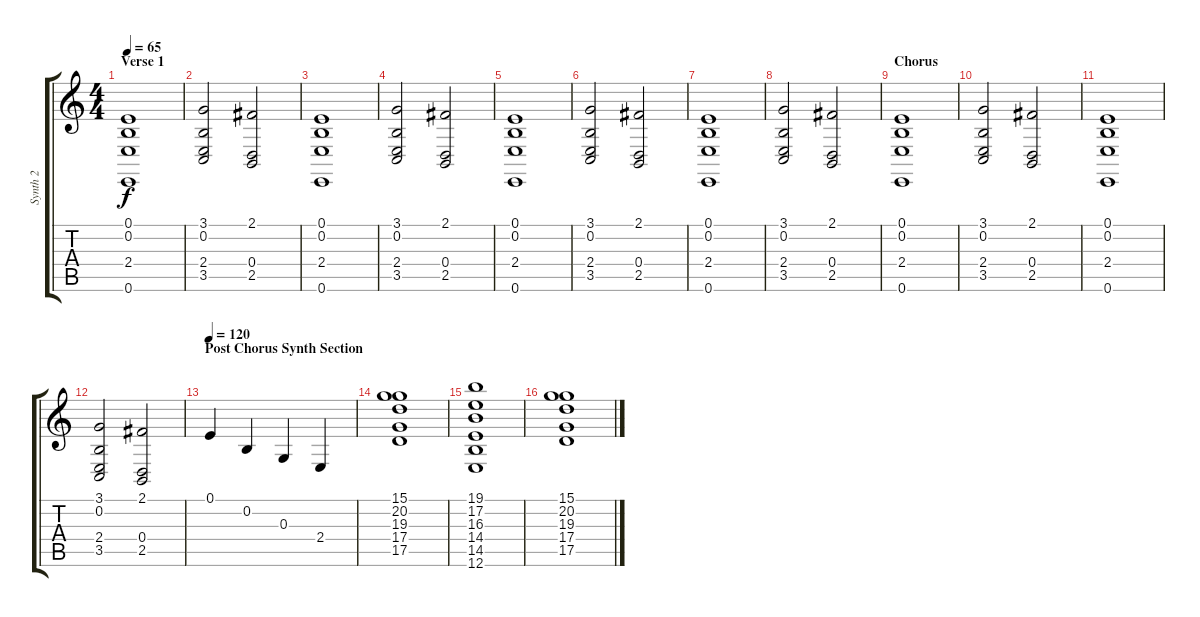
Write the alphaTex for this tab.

\track ("Synth 2" "Synth 2") {instrument stringensemble1}
\staff {score tabs}
\tuning (E4 B3 G3 D3 A2 E2) {hide}
\ts (4 4)
\section ("" "Verse 1")
\tempo 65
\clef g2
\ks c
(0.1 0.2 2.4 0.6).1{dy f} |
(3.1 0.2 2.4 3.5).2 (2.1 0.4 2.5).2 |
(0.1 0.2 2.4 0.6).1 |
(3.1 0.2 2.4 3.5).2 (2.1 0.4 2.5).2 |
(0.1 0.2 2.4 0.6).1 |
(3.1 0.2 2.4 3.5).2 (2.1 0.4 2.5).2 |
(0.1 0.2 2.4 0.6).1 |
(3.1 0.2 2.4 3.5).2 (2.1 0.4 2.5).2 |
\section ("" "Chorus")
(0.1 0.2 2.4 0.6).1 |
(3.1 0.2 2.4 3.5).2 (2.1 0.4 2.5).2 |
(0.1 0.2 2.4 0.6).1 |
(3.1 0.2 2.4 3.5).2 (2.1 0.4 2.5).2 |
\section ("" "Post Chorus Synth Section")
\tempo 120
0.1.4 0.2.4 0.3.4 2.4.4 |
(15.1 20.2 19.3 17.4 17.5).1 |
(19.1 17.2 16.3 14.4 14.5 12.6).1 |
(15.1 20.2 19.3 17.4 17.5).1
